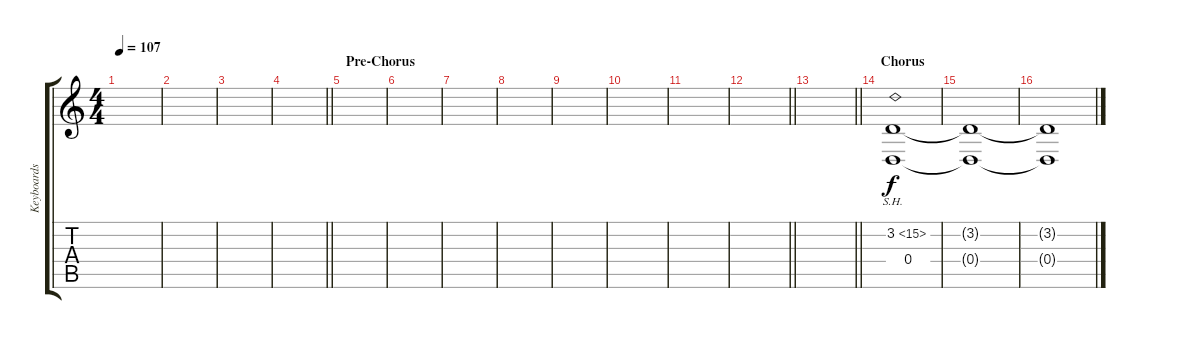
\track ("Keyboards" "Keyboards") {instrument fx6goblins}
\staff {score tabs}
\tuning (E4 B3 G3 D3 A2 E2) {hide}
\ts (4 4)
\section ("" "")
\tempo 107
\clef g2
\ks c
|
|
|
\barLineRight lightlight
|
\section ("" "Pre-Chorus")
|
|
|
|
|
|
|
\barLineRight lightlight
|
\barLineRight lightlight
|
\section ("" "Chorus")
(3.2{sh 12} 0.4).1{volume 12} |
(3.2{t} 0.4{t}).1 |
(3.2{t} 0.4{t}).1
